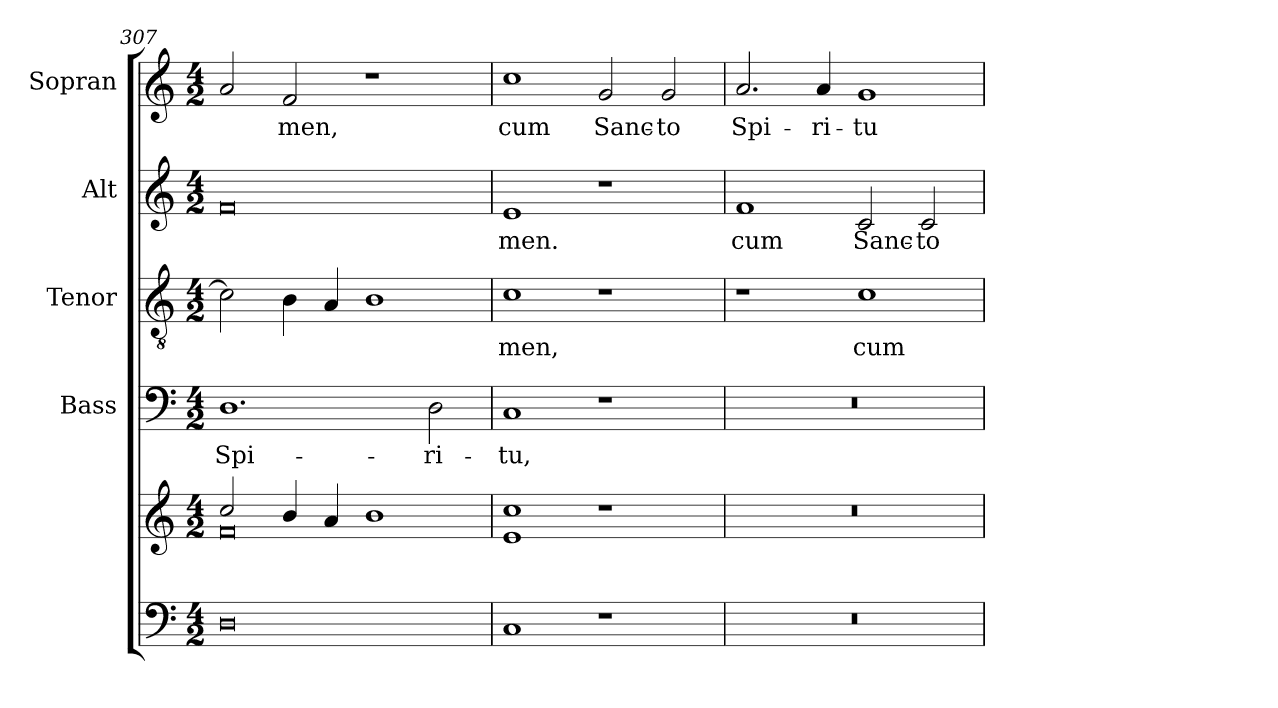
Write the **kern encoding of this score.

**kern	**kern	**kern	**text	**kern	**text	**kern	**text	**kern	**text
*part5	*part5	*part4	*part4	*part3	*part3	*part2	*part2	*part1	*part1
*staff6	*staff5	*staff4	*staff4	*staff3	*staff3	*staff2	*staff2	*staff1	*staff1
*	*	*I"Bass	*	*I"Tenor	*	*I"Alt	*	*I"Sopran	*
*	*	*I'B.	*	*I'T.	*	*I'A.	*	*I'S.	*
*clefF4	*clefG2	*clefF4	*	*clefGv2	*	*clefG2	*	*clefG2	*
*k[]	*k[]	*k[]	*	*k[]	*	*k[]	*	*k[]	*
*C:	*C:	*C:	*	*C:	*	*C:	*	*C:	*
*M4/2	*M4/2	*M4/2	*	*M4/2	*	*M4/2	*	*M4/2	*
=307	=307	=307	=307	=307	=307	=307	=307	=307	=307
*	*^	*	*	*	*	*	*	*	*
!	!	!	!	!LO:LY:b	!	!	!	!	!	!
0D	2cc/	0f	1.D	Spi-	2c\]	.	0f	.	2a/	.
!	!	!	!	!	!	!	!	!	!	!LO:LY:b
.	4b/	.	.	.	4B\	.	.	.	2f/	-men,
.	4a/	.	.	.	4A/	.	.	.	.	.
.	1b	.	.	.	1B	.	.	.	1r	.
!	!	!	!	!LO:LY:b	!	!	!	!	!	!
.	.	.	2D\	-ri-	.	.	.	.	.	.
*	*v	*v	*	*	*	*	*	*	*	*
=308	=308	=308	=308	=308	=308	=308	=308	=308	=308
!	!	!	!LO:LY:b	!	!LO:LY:b	!	!LO:LY:b	!	!LO:LY:b
1C	1e 1cc	1C	-tu,	1c	-men,	1e	-men.	1cc	cum
!	!	!	!	!	!	!	!	!	!LO:LY:b
1r	1r	1r	.	1r	.	1r	.	2g/	Sanc-
!	!	!	!	!	!	!	!	!	!LO:LY:b
.	.	.	.	.	.	.	.	2g/	-to
=309	=309	=309	=309	=309	=309	=309	=309	=309	=309
!	!	!	!	!	!	!	!LO:LY:b	!	!LO:LY:b
0r	0r	0r	.	1r	.	1f	cum	2.a/	Spi-
!	!	!	!	!	!	!	!	!	!LO:LY:b
.	.	.	.	.	.	.	.	4a/	-ri-
!	!	!	!	!	!LO:LY:b	!	!LO:LY:b	!	!LO:LY:b
.	.	.	.	1c	cum	2c/	Sanc-	1g	-tu
!	!	!	!	!	!	!	!LO:LY:b	!	!
.	.	.	.	.	.	2c/	-to	.	.
=	=	=	=	=	=	=	=	=	=
*-	*-	*-	*-	*-	*-	*-	*-	*-	*-
